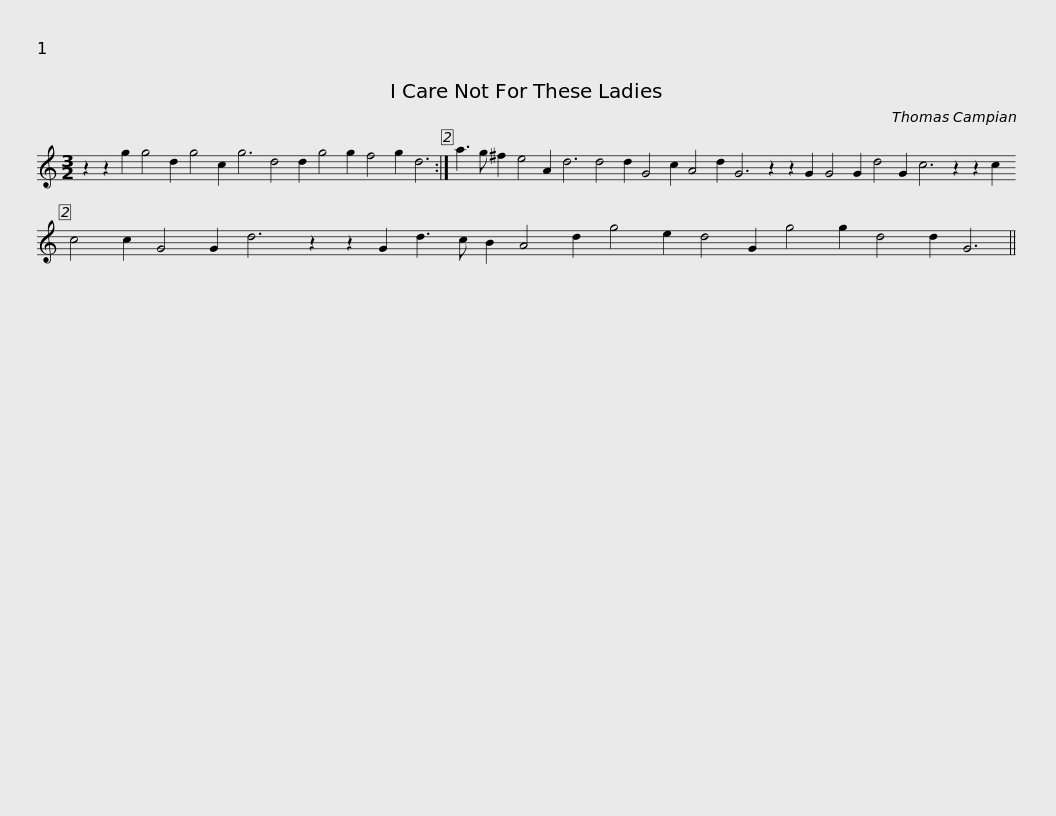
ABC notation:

X:1
L:1/8
M:3/2
I:linebreak $
K:C
V:1 treble
V:1
 z2 z2 g2 g4 d2 g4 c2 g6 d4 d2 g4 g2 f4 g2 d6 :|$ a3 g ^f2 e4 A2 d6 d4 d2 G4 c2 A4 d2 G6 z2 z2 G2 G4 G2 d4 G2 c6 z2 z2 c2 c4 c2 G4 G2 d6 z2 z2 G2 d3 c B2 A4 d2 g4 e2 d4 G2 g4 g2 d4 d2 G6 || %2
